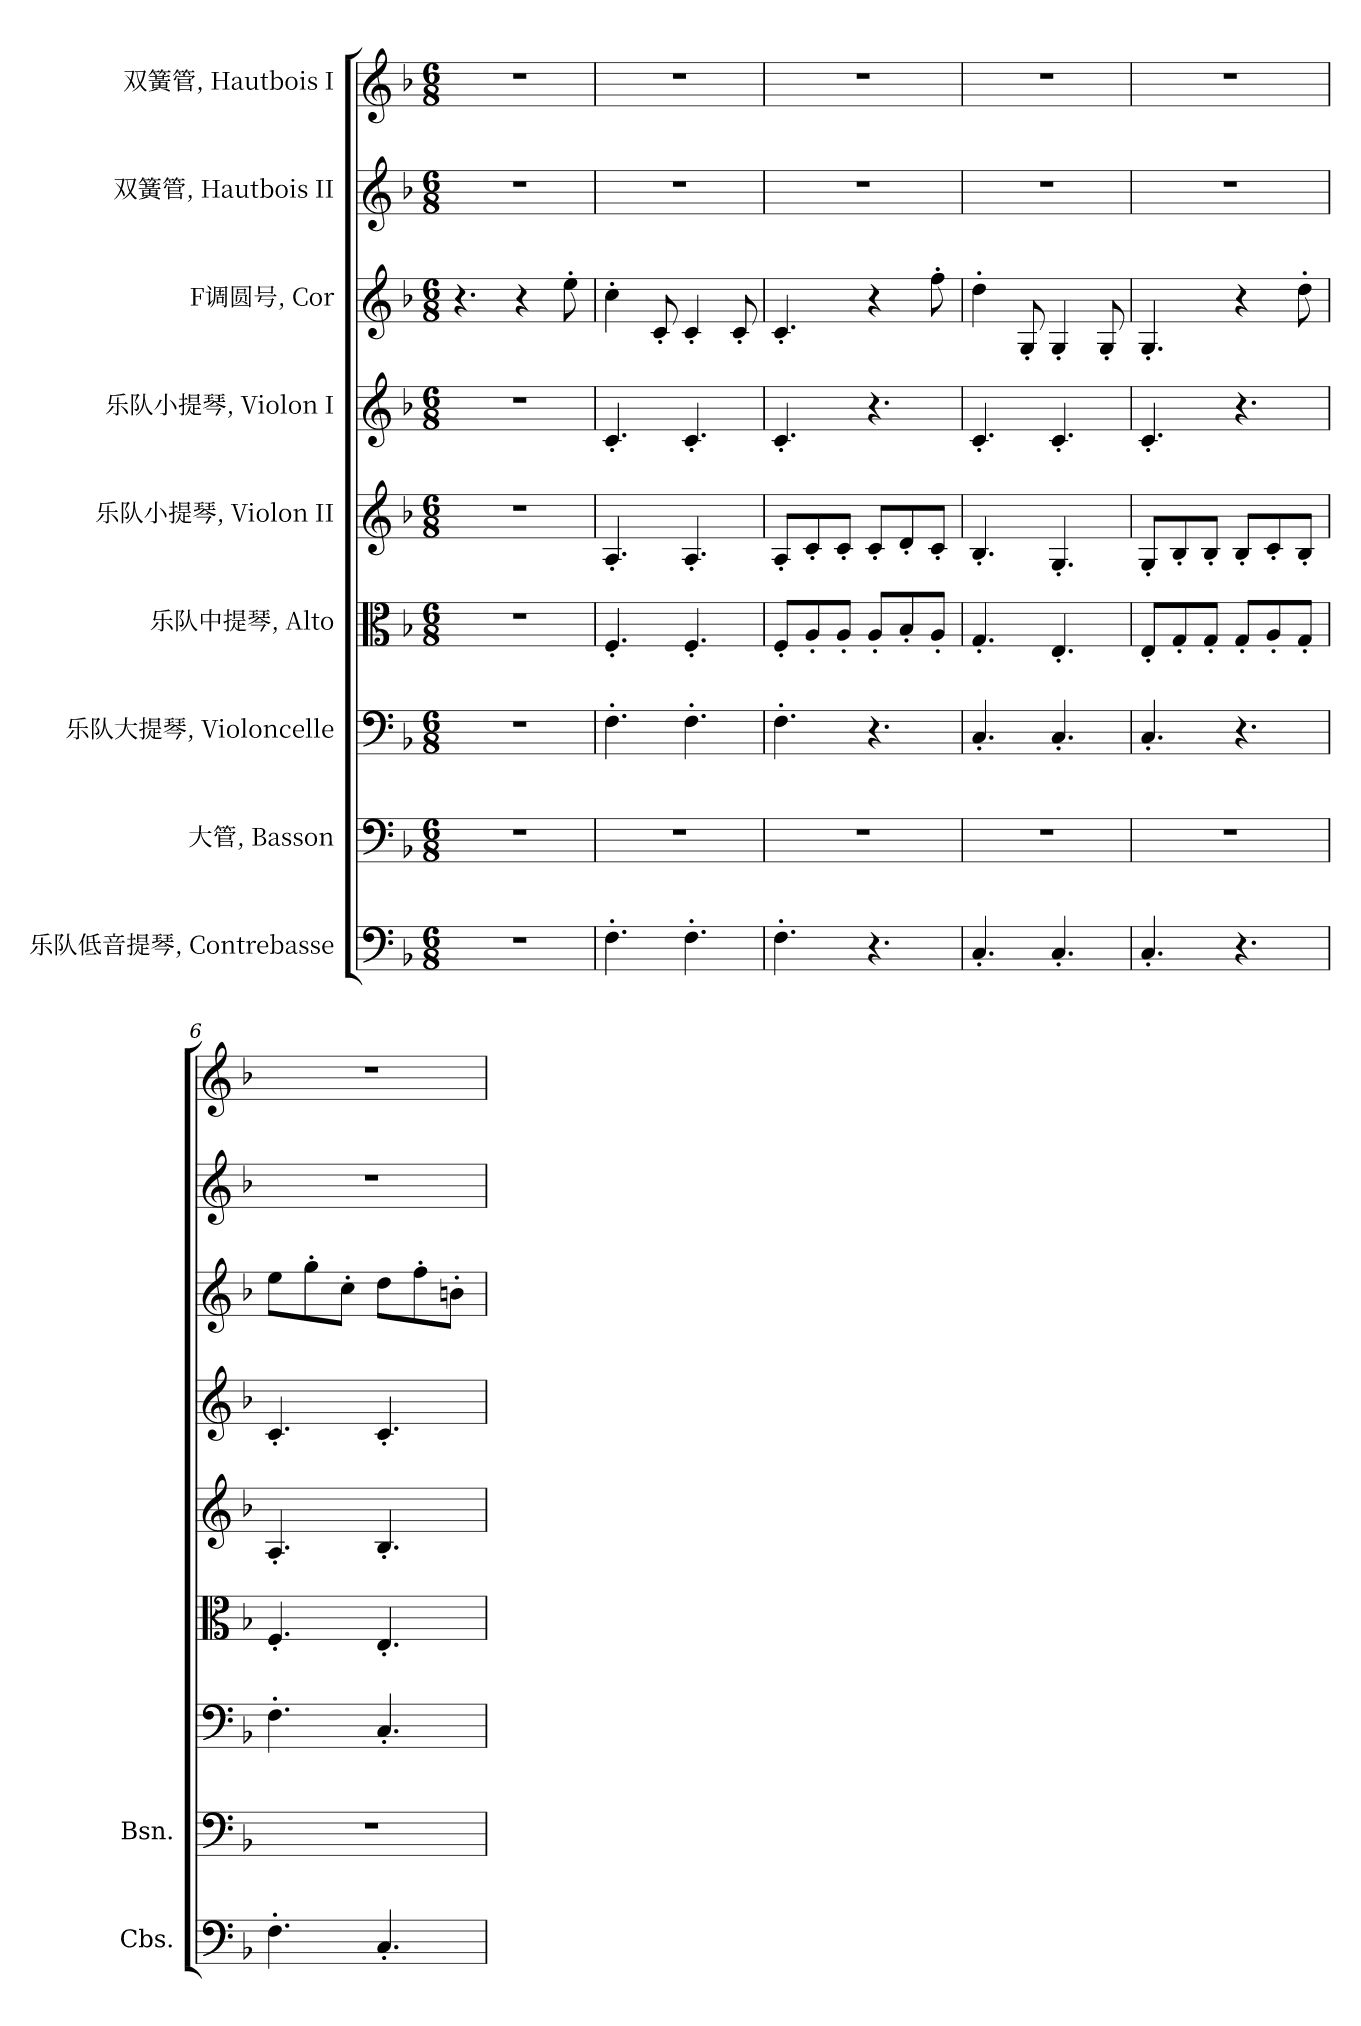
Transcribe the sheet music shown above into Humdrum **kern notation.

**kern	**kern	**kern	**kern	**kern	**kern	**kern	**kern	**kern
*part9	*part8	*part7	*part6	*part5	*part4	*part3	*part2	*part1
*staff9	*staff8	*staff7	*staff6	*staff5	*staff4	*staff3	*staff2	*staff1
*I"乐队低音提琴, Contrebasse	*I"大管, Basson	*I"乐队大提琴, Violoncelle	*I"乐队中提琴, Alto	*I"乐队小提琴, Violon II	*I"乐队小提琴, Violon I	*I"F调圆号, Cor	*I"双簧管, Hautbois II	*I"双簧管, Hautbois I
*I'Cbs.	*I'Bsn.	*	*	*	*	*	*	*
*clefF4	*clefF4	*clefF4	*clefC3	*clefG2	*clefG2	*clefG2	*clefG2	*clefG2
*ITrd7c12	*	*	*	*	*	*ITrd4c7	*	*
*k[b-]	*k[b-]	*k[b-]	*k[b-]	*k[b-]	*k[b-]	*k[b-e-]	*k[b-]	*k[b-]
*M6/8	*M6/8	*M6/8	*M6/8	*M6/8	*M6/8	*M6/8	*M6/8	*M6/8
*MM158	*MM158	*MM158	*MM158	*MM158	*MM158	*MM158	*MM158	*MM158
=1	=1	=1	=1	=1	=1	=1	=1	=1
2.r	2.r	2.r	2.r	2.r	2.r	4.r	2.r	2.r
.	.	.	.	.	.	4r	.	.
.	.	.	.	.	.	8a'\	.	.
=2	=2	=2	=2	=2	=2	=2	=2	=2
4.FF'\	2.r	4.F'\	4.F'/	4.A'/	4.c'/	4f'\	2.r	2.r
.	.	.	.	.	.	8F'/	.	.
4.FF'\	.	4.F'\	4.F'/	4.A'/	4.c'/	4F'/	.	.
.	.	.	.	.	.	8F'/	.	.
=3	=3	=3	=3	=3	=3	=3	=3	=3
4.FF'\	2.r	4.F'\	8F'/L	8A'/L	4.c'/	4.F'/	2.r	2.r
.	.	.	8A'/	8c'/	.	.	.	.
.	.	.	8A'/J	8c'/J	.	.	.	.
4.r	.	4.r	8A'/L	8c'/L	4.r	4r	.	.
.	.	.	8B-'/	8d'/	.	.	.	.
.	.	.	8A'/J	8c'/J	.	8b-'\	.	.
=4	=4	=4	=4	=4	=4	=4	=4	=4
4.CC'/	2.r	4.C'/	4.G'/	4.B-'/	4.c'/	4g'\	2.r	2.r
.	.	.	.	.	.	8C'/	.	.
4.CC'/	.	4.C'/	4.E'/	4.G'/	4.c'/	4C'/	.	.
.	.	.	.	.	.	8C'/	.	.
!!LO:PB:g=z
=5	=5	=5	=5	=5	=5	=5	=5	=5
4.CC'/	2.r	4.C'/	8E'/L	8G'/L	4.c'/	4.C'/	2.r	2.r
.	.	.	8G'/	8B-'/	.	.	.	.
.	.	.	8G'/J	8B-'/J	.	.	.	.
4.r	.	4.r	8G'/L	8B-'/L	4.r	4r	.	.
.	.	.	8A'/	8c'/	.	.	.	.
.	.	.	8G'/J	8B-'/J	.	8g'\	.	.
=6	=6	=6	=6	=6	=6	=6	=6	=6
4.FF'\	2.r	4.F'\	4.F'/	4.A'/	4.c'/	8a\L	2.r	2.r
.	.	.	.	.	.	8cc'\	.	.
.	.	.	.	.	.	8f'\J	.	.
4.CC'/	.	4.C'/	4.E'/	4.B-'/	4.c'/	8g\L	.	.
.	.	.	.	.	.	8b-'\	.	.
.	.	.	.	.	.	8en'\J	.	.
=	=	=	=	=	=	=	=	=
*-	*-	*-	*-	*-	*-	*-	*-	*-
